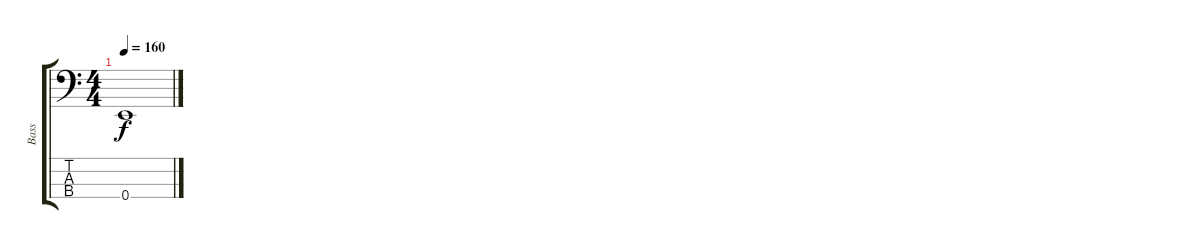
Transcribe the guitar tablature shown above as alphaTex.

\track ("Bass" "Bass") {instrument electricbassfinger}
\staff {score tabs}
\tuning (G2 D2 A1 E1) {hide}
\ts (4 4)
\tempo 160
\clef f4
\ks c
0.4{t}.1{dy f}
